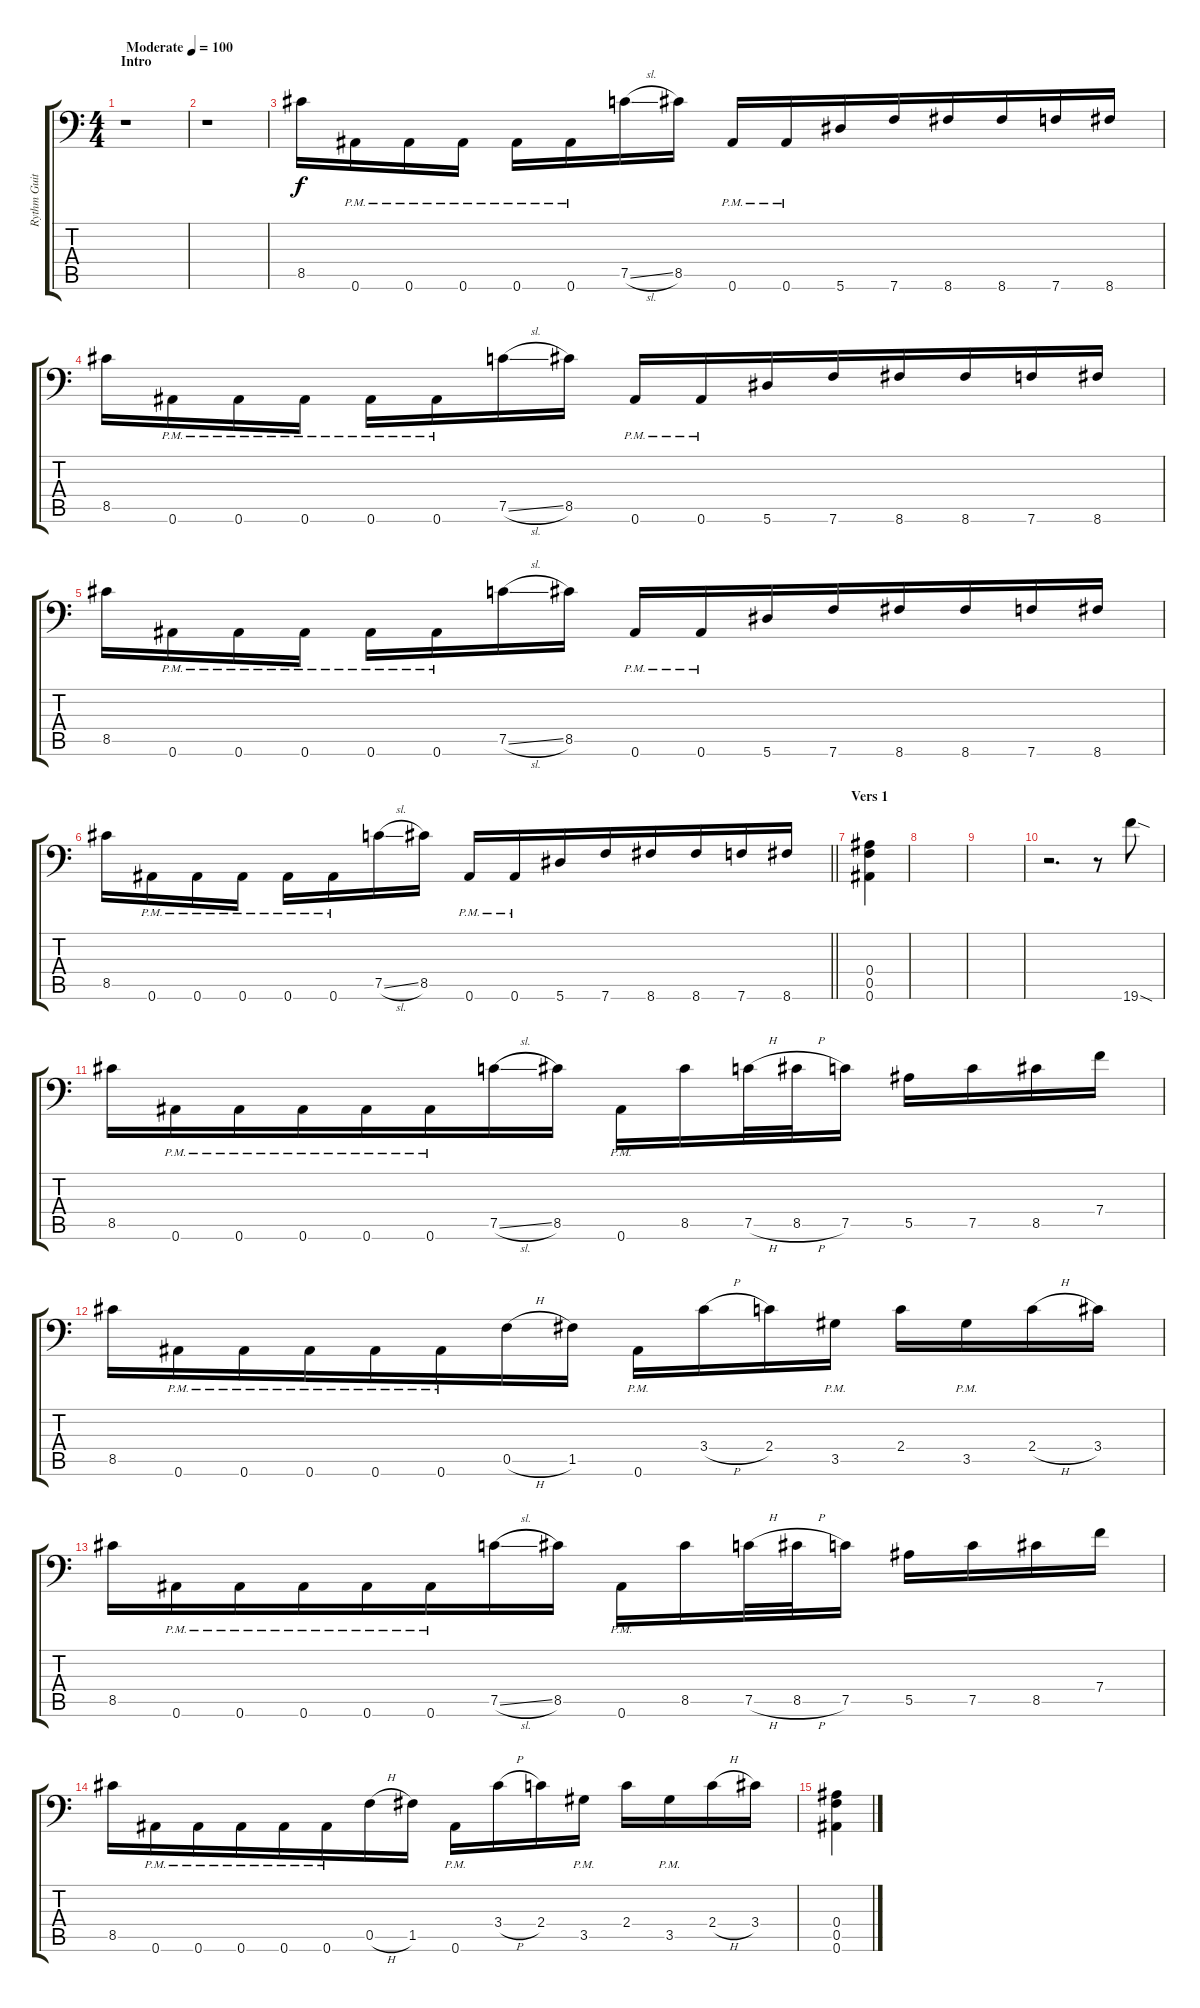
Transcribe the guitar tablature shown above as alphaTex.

\track ("Rythm Guitar 2" "Rythm Guit") {instrument distortionguitar}
\staff {score tabs}
\tuning (C4 G3 Eb3 Bb2 F2 Bb1) {hide}
\ts (4 4)
\section ("" "Intro")
\tempo (100 "Moderate")
\clef f4
\ks c
r.1{dy f instrument distortionguitar} |
r.1 |
8.5.16 0.6{pm}.16 0.6{pm}.16{beam merge} 0.6{pm}.16 0.6{pm}.16 0.6{pm}.16 7.5{sl}.16 8.5.16 0.6{pm}.16 0.6{pm}.16 5.6.16 7.6.16{beam merge} 8.6.16 8.6.16 7.6.16 8.6.16 |
8.5.16 0.6{pm}.16 0.6{pm}.16{beam merge} 0.6{pm}.16 0.6{pm}.16 0.6{pm}.16 7.5{sl}.16 8.5.16 0.6{pm}.16 0.6{pm}.16 5.6.16 7.6.16{beam merge} 8.6.16 8.6.16 7.6.16 8.6.16 |
8.5.16 0.6{pm}.16 0.6{pm}.16{beam merge} 0.6{pm}.16 0.6{pm}.16 0.6{pm}.16 7.5{sl}.16 8.5.16 0.6{pm}.16 0.6{pm}.16 5.6.16 7.6.16{beam merge} 8.6.16 8.6.16 7.6.16 8.6.16 |
\barLineRight lightlight
8.5.16 0.6{pm}.16 0.6{pm}.16{beam merge} 0.6{pm}.16 0.6{pm}.16 0.6{pm}.16 7.5{sl}.16 8.5.16 0.6{pm}.16 0.6{pm}.16 5.6.16 7.6.16{beam merge} 8.6.16 8.6.16 7.6.16 8.6.16 |
\section ("" "Vers 1")
(0.4 0.5 0.6).4 |
|
|
r.2{d} r.8{beam merge} 19.6{sod}.8 |
8.5.16 0.6{pm}.16 0.6{pm}.16 0.6{pm}.16{beam merge} 0.6{pm}.16{beam merge} 0.6{pm}.16 7.5{sl}.16 8.5.16 0.6{pm}.16 8.5.16{beam merge} 7.5{h}.32 8.5{h}.32{beam merge} 7.5.16 5.5.16 7.5.16 8.5.16 7.4.16 |
8.5.16 0.6{pm}.16 0.6{pm}.16 0.6{pm}.16{beam merge} 0.6{pm}.16{beam merge} 0.6{pm}.16 0.5{h}.16 1.5.16 0.6{pm}.16 3.4{h}.16 2.4.16{beam merge} 3.5{pm}.16 2.4.16 3.5{pm}.16 2.4{h}.16 3.4.16 |
8.5.16 0.6{pm}.16 0.6{pm}.16 0.6{pm}.16{beam merge} 0.6{pm}.16{beam merge} 0.6{pm}.16 7.5{sl}.16 8.5.16 0.6{pm}.16 8.5.16{beam merge} 7.5{h}.32 8.5{h}.32{beam merge} 7.5.16 5.5.16 7.5.16 8.5.16 7.4.16 |
8.5.16 0.6{pm}.16 0.6{pm}.16 0.6{pm}.16{beam merge} 0.6{pm}.16{beam merge} 0.6{pm}.16 0.5{h}.16 1.5.16 0.6{pm}.16 3.4{h}.16 2.4.16{beam merge} 3.5{pm}.16 2.4.16 3.5{pm}.16 2.4{h}.16 3.4.16 |
(0.4 0.5 0.6).4
